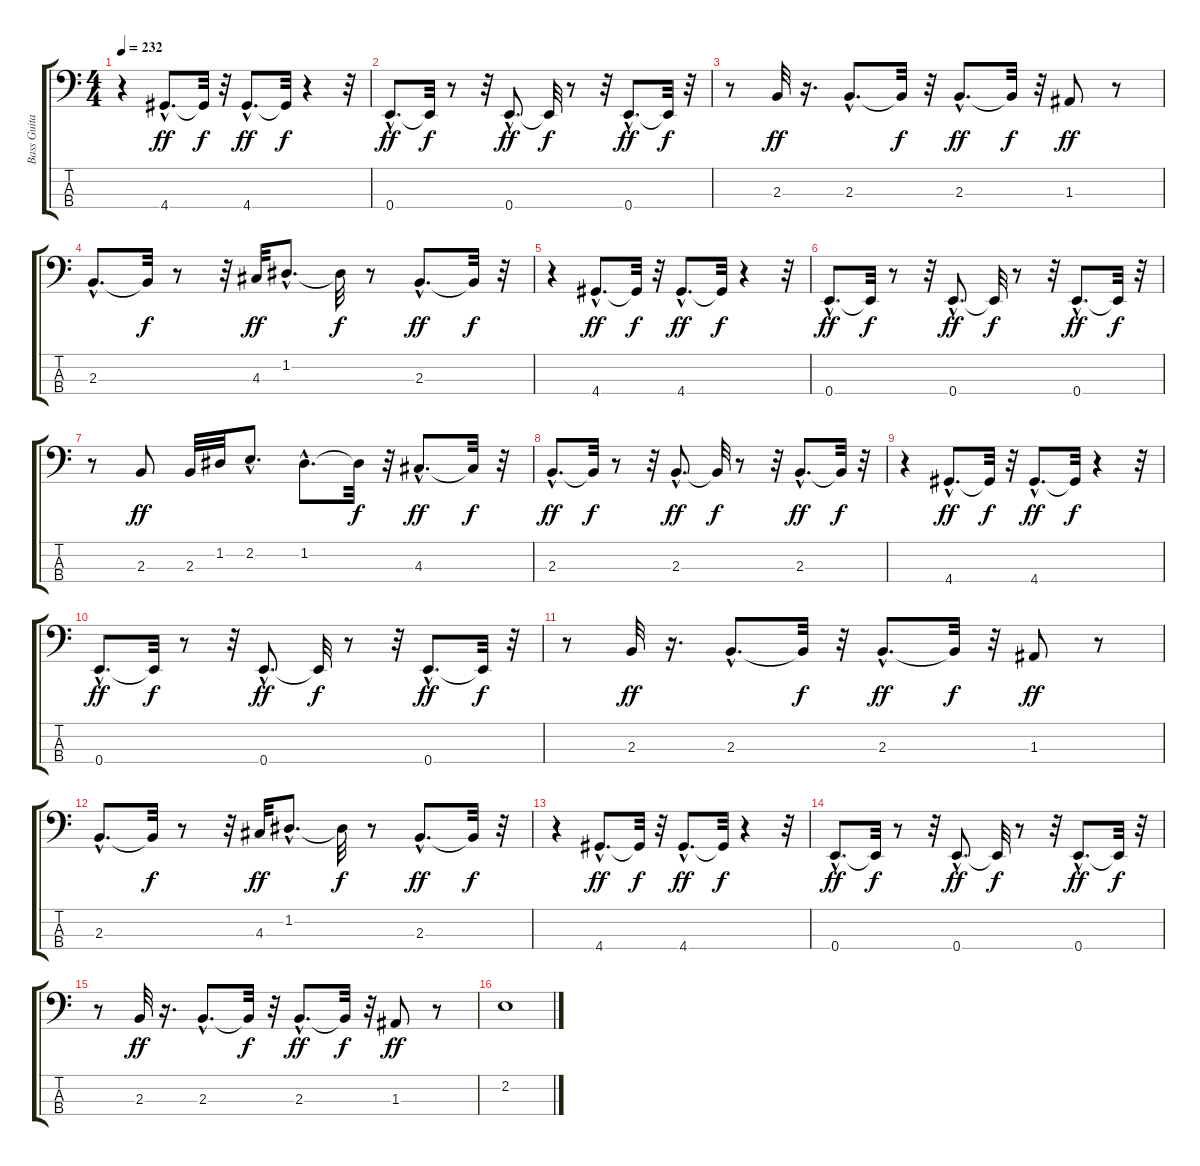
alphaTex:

\track ("Bass Guitar" "Bass Guita") {instrument electricbasspick}
\staff {score tabs}
\tuning (G2 D2 A1 E1) {hide}
\ts (4 4)
\tempo 232
\clef f4
\ks c
r.4{dy f} 4.4{hac}.8{d dy ff} 4.4{t}.32{dy f} r.32 4.4{hac}.8{d dy ff} 4.4{t}.32{dy f} r.4 r.32 |
0.4{hac}.8{d dy ff} 0.4{t}.32{dy f} r.8 r.32 0.4{hac}.8{d dy ff} 0.4{t}.32{dy f} r.8 r.32 0.4{hac}.8{d dy ff} 0.4{t}.32{dy f} r.32 |
r.8 2.3.32{dy ff} r.16{d} 2.3{hac}.8{d} 2.3{t}.32{dy f} r.32 2.3{hac}.8{d dy ff} 2.3{t}.32{dy f} r.32 1.3.8{dy ff} r.8 |
2.3{hac}.8{d} 2.3{t}.32{dy f} r.8 r.32 4.3.32{dy ff} 1.2{hac}.8{d} 1.2{t}.32{dy f} r.8 2.3{hac}.8{d dy ff} 2.3{t}.32{dy f} r.32 |
r.4 4.4{hac}.8{d dy ff} 4.4{t}.32{dy f} r.32 4.4{hac}.8{d dy ff} 4.4{t}.32{dy f} r.4 r.32 |
0.4{hac}.8{d dy ff} 0.4{t}.32{dy f} r.8 r.32 0.4{hac}.8{d dy ff} 0.4{t}.32{dy f} r.8 r.32 0.4{hac}.8{d dy ff} 0.4{t}.32{dy f} r.32 |
r.8 2.3.8{dy ff} 2.3.32 1.2.32 2.2{hac}.8{d} 1.2{hac}.8{d} 1.2{t}.32{dy f} r.32 4.3{hac}.8{d dy ff} 4.3{t}.32{dy f} r.32 |
2.3{hac}.8{d dy ff} 2.3{t}.32{dy f} r.8 r.32 2.3{hac}.8{d dy ff} 2.3{t}.32{dy f} r.8 r.32 2.3{hac}.8{d dy ff} 2.3{t}.32{dy f} r.32 |
r.4 4.4{hac}.8{d dy ff} 4.4{t}.32{dy f} r.32 4.4{hac}.8{d dy ff} 4.4{t}.32{dy f} r.4 r.32 |
0.4{hac}.8{d dy ff} 0.4{t}.32{dy f} r.8 r.32 0.4{hac}.8{d dy ff} 0.4{t}.32{dy f} r.8 r.32 0.4{hac}.8{d dy ff} 0.4{t}.32{dy f} r.32 |
r.8 2.3.32{dy ff} r.16{d} 2.3{hac}.8{d} 2.3{t}.32{dy f} r.32 2.3{hac}.8{d dy ff} 2.3{t}.32{dy f} r.32 1.3.8{dy ff} r.8 |
2.3{hac}.8{d} 2.3{t}.32{dy f} r.8 r.32 4.3.32{dy ff} 1.2{hac}.8{d} 1.2{t}.32{dy f} r.8 2.3{hac}.8{d dy ff} 2.3{t}.32{dy f} r.32 |
r.4 4.4{hac}.8{d dy ff} 4.4{t}.32{dy f} r.32 4.4{hac}.8{d dy ff} 4.4{t}.32{dy f} r.4 r.32 |
0.4{hac}.8{d dy ff} 0.4{t}.32{dy f} r.8 r.32 0.4{hac}.8{d dy ff} 0.4{t}.32{dy f} r.8 r.32 0.4{hac}.8{d dy ff} 0.4{t}.32{dy f} r.32 |
r.8 2.3.32{dy ff} r.16{d} 2.3{hac}.8{d} 2.3{t}.32{dy f} r.32 2.3{hac}.8{d dy ff} 2.3{t}.32{dy f} r.32 1.3.8{dy ff} r.8 |
2.2.1
